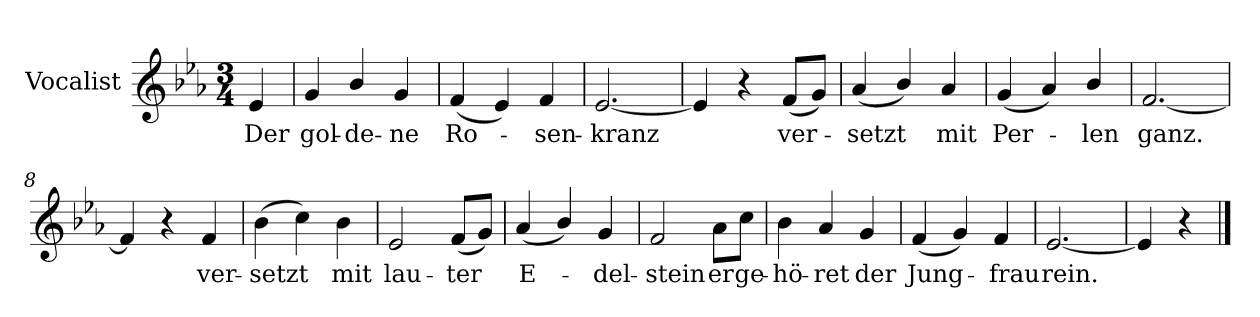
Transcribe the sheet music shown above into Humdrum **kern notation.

**kern	**text
*part1	*part1
*staff1	*staff1
*I"Vocalist	*
*k[b-e-a-]	*
*E-:	*
*M3/4	*
=	=
4e-	Der
=1	=1
4g	gol-
4b-/	-de-
4g	-ne
=2	=2
(4f	Ro-
4e-)	.
4f	-sen-
=3	=3
[2.e-	-kranz
=4	=4
4e-]	.
4r	.
(8fL	ver-
8gJ)	.
=5	=5
(4a-	-setzt
4b-/)	.
4a-	mit
=6	=6
(4g	Per-
4a-)	.
4b-/	-len
=7	=7
[2.f	ganz.
=8	=8
4f]	.
4r	.
4f	ver-
=9	=9
(4b-	-setzt
4cc)	.
4b-	mit
=10	=10
2e-	lau-
(8fL	-ter
8gJ)	.
=11	=11
(4a-	E-
4b-/)	.
4g	-del-
=12	=12
2f	-stein
8a-L	er
8ccJ	ge-
=13	=13
4b-	-hö-
4a-	-ret
4g	der
=14	=14
(4f	Jung-
4g)	.
4f	-frau
=15	=15
[2.e-	rein.
=16	=16
4e-]	.
4r	.
==	==
*-	*-
